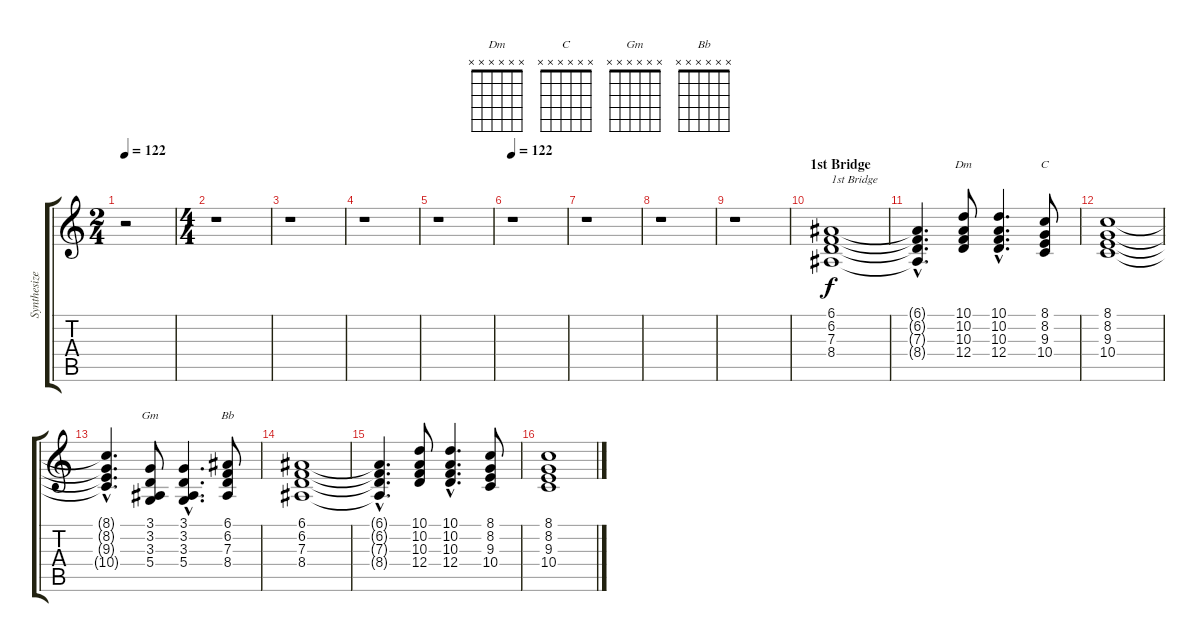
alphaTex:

\track ("Synthesizer 1" "Synthesize") {instrument synthstrings2}
\staff {score tabs}
\tuning (E4 B3 G3 D3 A2 E2) {hide}
\chord ("Dm" x x x x x x) {firstfret 0}
\chord ("C" x x x x x x) {firstfret 0}
\chord ("Gm" x x x x x x) {firstfret 0}
\chord ("Bb" x x x x x x) {firstfret 0}
\ts (2 4)
\tempo 122
\clef g2
\ks c
r.2{dy f} |
\ts (4 4)
r.1 |
r.1 |
r.1 |
r.1 |
\tempo 122
r.1 |
r.1 |
r.1 |
r.1 |
\section ("" "1st Bridge")
(6.1 6.2 7.3 8.4).1{txt "1st Bridge"} |
(6.1{hac t} 6.2{hac t} 7.3{hac t} 8.4{hac t}).4{d} (10.1 10.2 10.3 12.4).8{ch "Dm"} (10.1{hac} 10.2{hac} 10.3{hac} 12.4{hac}).4{d} (8.1 8.2 9.3 10.4).8{ch "C"} |
(8.1 8.2 9.3 10.4).1 |
(8.1{hac t} 8.2{hac t} 9.3{hac t} 10.4{hac t}).4{d} (3.1 3.2 3.3 5.4).8{ch "Gm"} (3.1{hac} 3.2{hac} 3.3{hac} 5.4{hac}).4{d} (6.1 6.2 7.3 8.4).8{ch "Bb"} |
(6.1 6.2 7.3 8.4).1 |
(6.1{hac t} 6.2{hac t} 7.3{hac t} 8.4{hac t}).4{d} (10.1 10.2 10.3 12.4).8 (10.1{hac} 10.2{hac} 10.3{hac} 12.4{hac}).4{d} (8.1 8.2 9.3 10.4).8 |
(8.1 8.2 9.3 10.4).1
